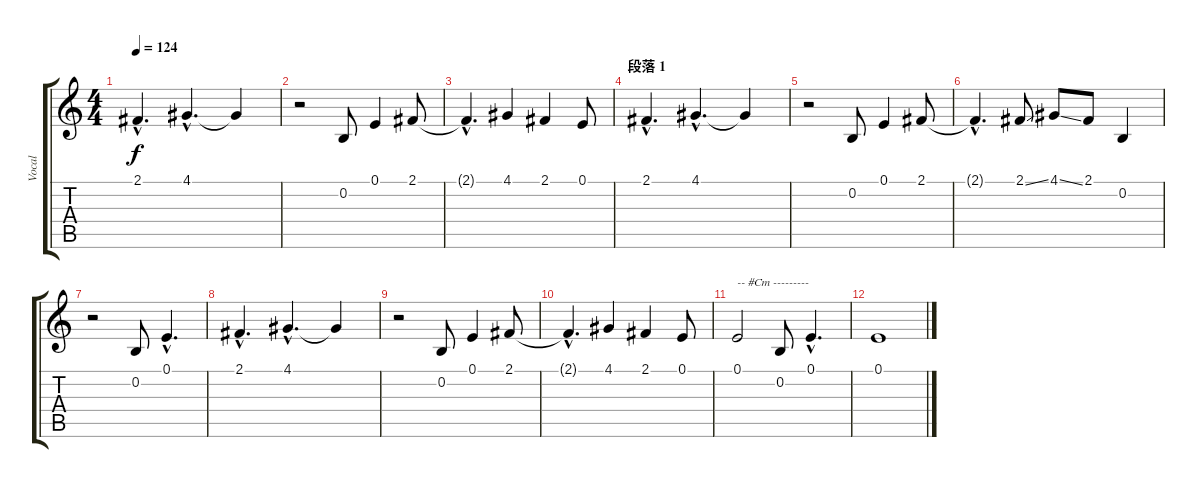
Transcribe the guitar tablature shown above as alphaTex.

\track ("Vocal" "Vocal") {instrument fx5brightness}
\staff {score tabs}
\tuning (E4 B3 G3 D3 A2 E2) {hide}
\ts (4 4)
\tempo 124
\clef g2
\ks c
2.1{hac}.4{d dy f} 4.1{hac}.4{d} 4.1{t}.4 |
r.2 0.2.8 0.1.4 2.1.8 |
2.1{hac t}.4{d} 4.1.4 2.1.4 0.1.8 |
\section ("" "段落 1")
2.1{hac}.4{d} 4.1{hac}.4{d} 4.1{t}.4 |
r.2 0.2.8 0.1.4 2.1.8 |
2.1{hac t}.4{d} 2.1{ss}.8 4.1{ss}.8 2.1.8 0.2.4 |
r.2 0.2.8 0.1{hac}.4{d} |
2.1{hac}.4{d} 4.1{hac}.4{d} 4.1{t}.4 |
r.2 0.2.8 0.1.4 2.1.8 |
2.1{hac t}.4{d} 4.1.4 2.1.4 0.1.8 |
0.1.2{txt "-- #Cm ---------"} 0.2.8 0.1{hac}.4{d} |
0.1.1
